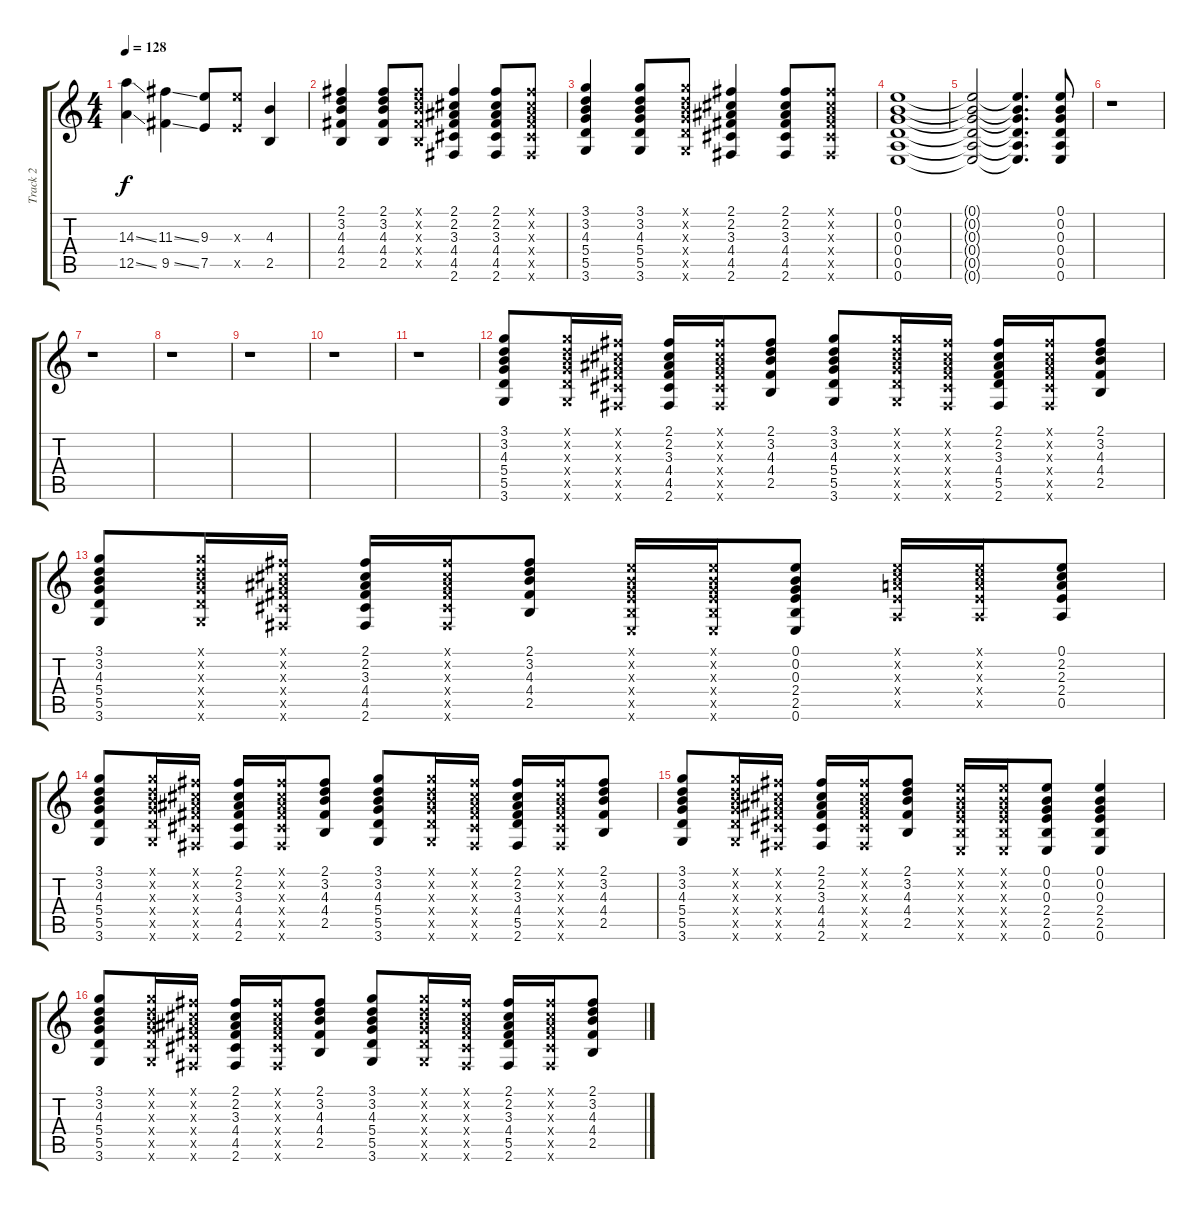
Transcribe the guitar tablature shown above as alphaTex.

\track ("Track 2" "Track 2") {instrument overdrivenguitar}
\staff {score tabs}
\tuning (E4 B3 G3 D3 A2 E2) {hide}
\ts (4 4)
\tempo 128
\clef g2
\ks c
(14.3{ss} 12.5{ss}).4{dy f} (11.3{ss} 9.5{ss}).4 (9.3 7.5).8 (9.3{x} 7.5{x}).8 (4.3 2.5).4 |
(2.1 3.2 4.3 4.4 2.5).4 (2.1 3.2 4.3 4.4 2.5).8 (2.1{x} 3.2{x} 4.3{x} 4.4{x} 2.5{x}).8 (2.1 2.2 3.3 4.4 4.5 2.6).4 (2.1 2.2 3.3 4.4 4.5 2.6).8 (2.1{x} 2.2{x} 3.3{x} 4.4{x} 4.5{x} 2.6{x}).8 |
(3.1 3.2 4.3 5.4 5.5 3.6).4 (3.1 3.2 4.3 5.4 5.5 3.6).8 (3.1{x} 3.2{x} 4.3{x} 5.4{x} 5.5{x} 3.6{x}).8 (2.1 2.2 3.3 4.4 4.5 2.6).4 (2.1 2.2 3.3 4.4 4.5 2.6).8 (2.1{x} 2.2{x} 3.3{x} 4.4{x} 4.5{x} 2.6{x}).8 |
(0.1 0.2 0.3 0.4 0.5 0.6).1 |
(0.1{t} 0.2{t} 0.3{t} 0.4{t} 0.5{t} 0.6{t}).2 (0.1{t} 0.2{t} 0.3{t} 0.4{t} 0.5{t} 0.6{t}).4{d} (0.1 0.2 0.3 0.4 0.5 0.6).8 |
r.1 |
r.1 |
r.1 |
r.1 |
r.1 |
r.1 |
(3.1 3.2 4.3 5.4 5.5 3.6).8 (3.1{x} 3.2{x} 4.3{x} 5.4{x} 5.5{x} 3.6{x}).16 (2.1{x} 2.2{x} 3.3{x} 4.4{x} 4.5{x} 2.6{x}).16 (2.1 2.2 3.3 4.4 4.5 2.6).16 (2.1{x} 2.2{x} 3.3{x} 4.4{x} 4.5{x} 2.6{x}).16 (2.1 3.2 4.3 4.4 2.5).8 (3.1 3.2 4.3 5.4 5.5 3.6).8 (3.1{x} 3.2{x} 4.3{x} 5.4{x} 5.5{x} 3.6{x}).16 (2.1{x} 2.2{x} 3.3{x} 4.4{x} 4.5{x} 2.6{x}).16 (2.1 2.2 3.3 4.4 5.5 2.6).16 (2.1{x} 2.2{x} 3.3{x} 4.4{x} 4.5{x} 2.6{x}).16 (2.1 3.2 4.3 4.4 2.5).8 |
(3.1 3.2 4.3 5.4 5.5 3.6).8 (3.1{x} 3.2{x} 4.3{x} 5.4{x} 5.5{x} 3.6{x}).16 (2.1{x} 2.2{x} 3.3{x} 4.4{x} 4.5{x} 2.6{x}).16 (2.1 2.2 3.3 4.4 4.5 2.6).16 (2.1{x} 2.2{x} 3.3{x} 4.4{x} 4.5{x} 2.6{x}).16 (2.1 3.2 4.3 4.4 2.5).8 (0.1{x} 0.2{x} 0.3{x} 2.4{x} 2.5{x} 0.6{x}).16 (0.1{x} 0.2{x} 0.3{x} 2.4{x} 2.5{x} 0.6{x}).16 (0.1 0.2 0.3 2.4 2.5 0.6).8 (0.1{x} 2.2{x} 2.3{x} 2.4{x} 0.5{x}).16 (0.1{x} 2.2{x} 2.3{x} 2.4{x} 0.5{x}).16 (0.1 2.2 2.3 2.4 0.5).8 |
(3.1 3.2 4.3 5.4 5.5 3.6).8 (3.1{x} 3.2{x} 4.3{x} 5.4{x} 5.5{x} 3.6{x}).16 (2.1{x} 2.2{x} 3.3{x} 4.4{x} 4.5{x} 2.6{x}).16 (2.1 2.2 3.3 4.4 4.5 2.6).16 (2.1{x} 2.2{x} 3.3{x} 4.4{x} 4.5{x} 2.6{x}).16 (2.1 3.2 4.3 4.4 2.5).8 (3.1 3.2 4.3 5.4 5.5 3.6).8 (3.1{x} 3.2{x} 4.3{x} 5.4{x} 5.5{x} 3.6{x}).16 (2.1{x} 2.2{x} 3.3{x} 4.4{x} 4.5{x} 2.6{x}).16 (2.1 2.2 3.3 4.4 5.5 2.6).16 (2.1{x} 2.2{x} 3.3{x} 4.4{x} 4.5{x} 2.6{x}).16 (2.1 3.2 4.3 4.4 2.5).8 |
(3.1 3.2 4.3 5.4 5.5 3.6).8 (3.1{x} 3.2{x} 4.3{x} 5.4{x} 5.5{x} 3.6{x}).16 (2.1{x} 2.2{x} 3.3{x} 4.4{x} 4.5{x} 2.6{x}).16 (2.1 2.2 3.3 4.4 4.5 2.6).16 (2.1{x} 2.2{x} 3.3{x} 4.4{x} 4.5{x} 2.6{x}).16 (2.1 3.2 4.3 4.4 2.5).8 (0.1{x} 0.2{x} 0.3{x} 2.4{x} 2.5{x} 0.6{x}).16 (0.1{x} 0.2{x} 0.3{x} 2.4{x} 2.5{x} 0.6{x}).16 (0.1 0.2 0.3 2.4 2.5 0.6).8 (0.1 0.2 0.3 2.4 2.5 0.6).4 |
(3.1 3.2 4.3 5.4 5.5 3.6).8 (3.1{x} 3.2{x} 4.3{x} 5.4{x} 5.5{x} 3.6{x}).16 (2.1{x} 2.2{x} 3.3{x} 4.4{x} 4.5{x} 2.6{x}).16 (2.1 2.2 3.3 4.4 4.5 2.6).16 (2.1{x} 2.2{x} 3.3{x} 4.4{x} 4.5{x} 2.6{x}).16 (2.1 3.2 4.3 4.4 2.5).8 (3.1 3.2 4.3 5.4 5.5 3.6).8 (3.1{x} 3.2{x} 4.3{x} 5.4{x} 5.5{x} 3.6{x}).16 (2.1{x} 2.2{x} 3.3{x} 4.4{x} 4.5{x} 2.6{x}).16 (2.1 2.2 3.3 4.4 5.5 2.6).16 (2.1{x} 2.2{x} 3.3{x} 4.4{x} 4.5{x} 2.6{x}).16 (2.1 3.2 4.3 4.4 2.5).8
